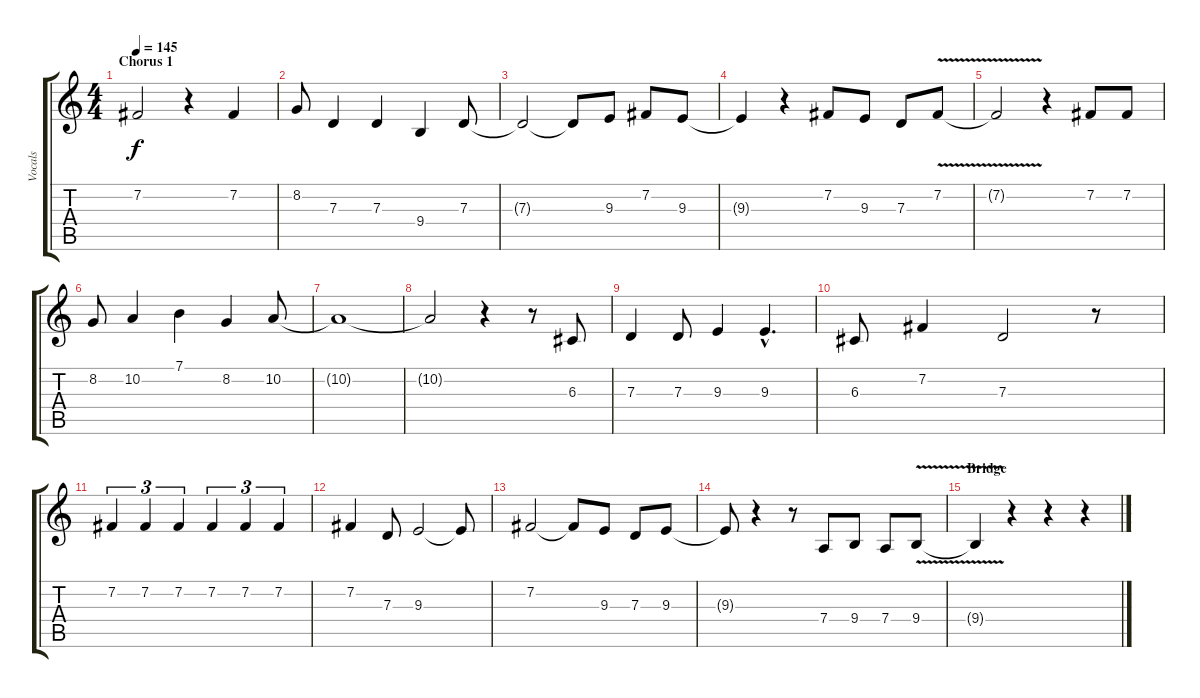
\track ("Vocals" "Vocals") {instrument lead2sawtooth}
\staff {score tabs}
\tuning (E4 B3 G3 D3 A2 E2) {hide}
\ts (4 4)
\section ("" "Chorus 1")
\tempo 145
\clef g2
\ks c
7.2{t}.2{dy f} r.4 7.2.4 |
8.2.8 7.3.4 7.3.4 9.4.4 7.3.8 |
7.3{t}.2 7.3{t}.8 9.3.8 7.2.8 9.3.8 |
9.3{t}.4 r.4 7.2.8 9.3.8 7.3.8 7.2{v}.8 |
7.2{t}.2 r.4 7.2.8 7.2.8 |
8.2.8 10.2.4 7.1.4 8.2.4 10.2.8 |
10.2{t}.1 |
10.2{t}.2 r.4 r.8 6.3.8 |
\section ("" "")
7.3.4 7.3.8 9.3.4 9.3{hac}.4{d} |
6.3.8 7.2.4 7.3.2 r.8 |
7.2.4{tu (3 2)} 7.2.4{tu (3 2)} 7.2.4{tu (3 2)} 7.2.4{tu (3 2)} 7.2.4{tu (3 2)} 7.2.4{tu (3 2)} |
7.2.4 7.3.8 9.3.2 9.3{t}.8 |
7.2.2 7.2{t}.8 9.3.8 7.3.8 9.3.8 |
9.3{t}.8 r.4 r.8 7.4.8 9.4.8 7.4.8 9.4{v}.8 |
\section ("" "Bridge")
9.4{t}.4 r.4 r.4 r.4
